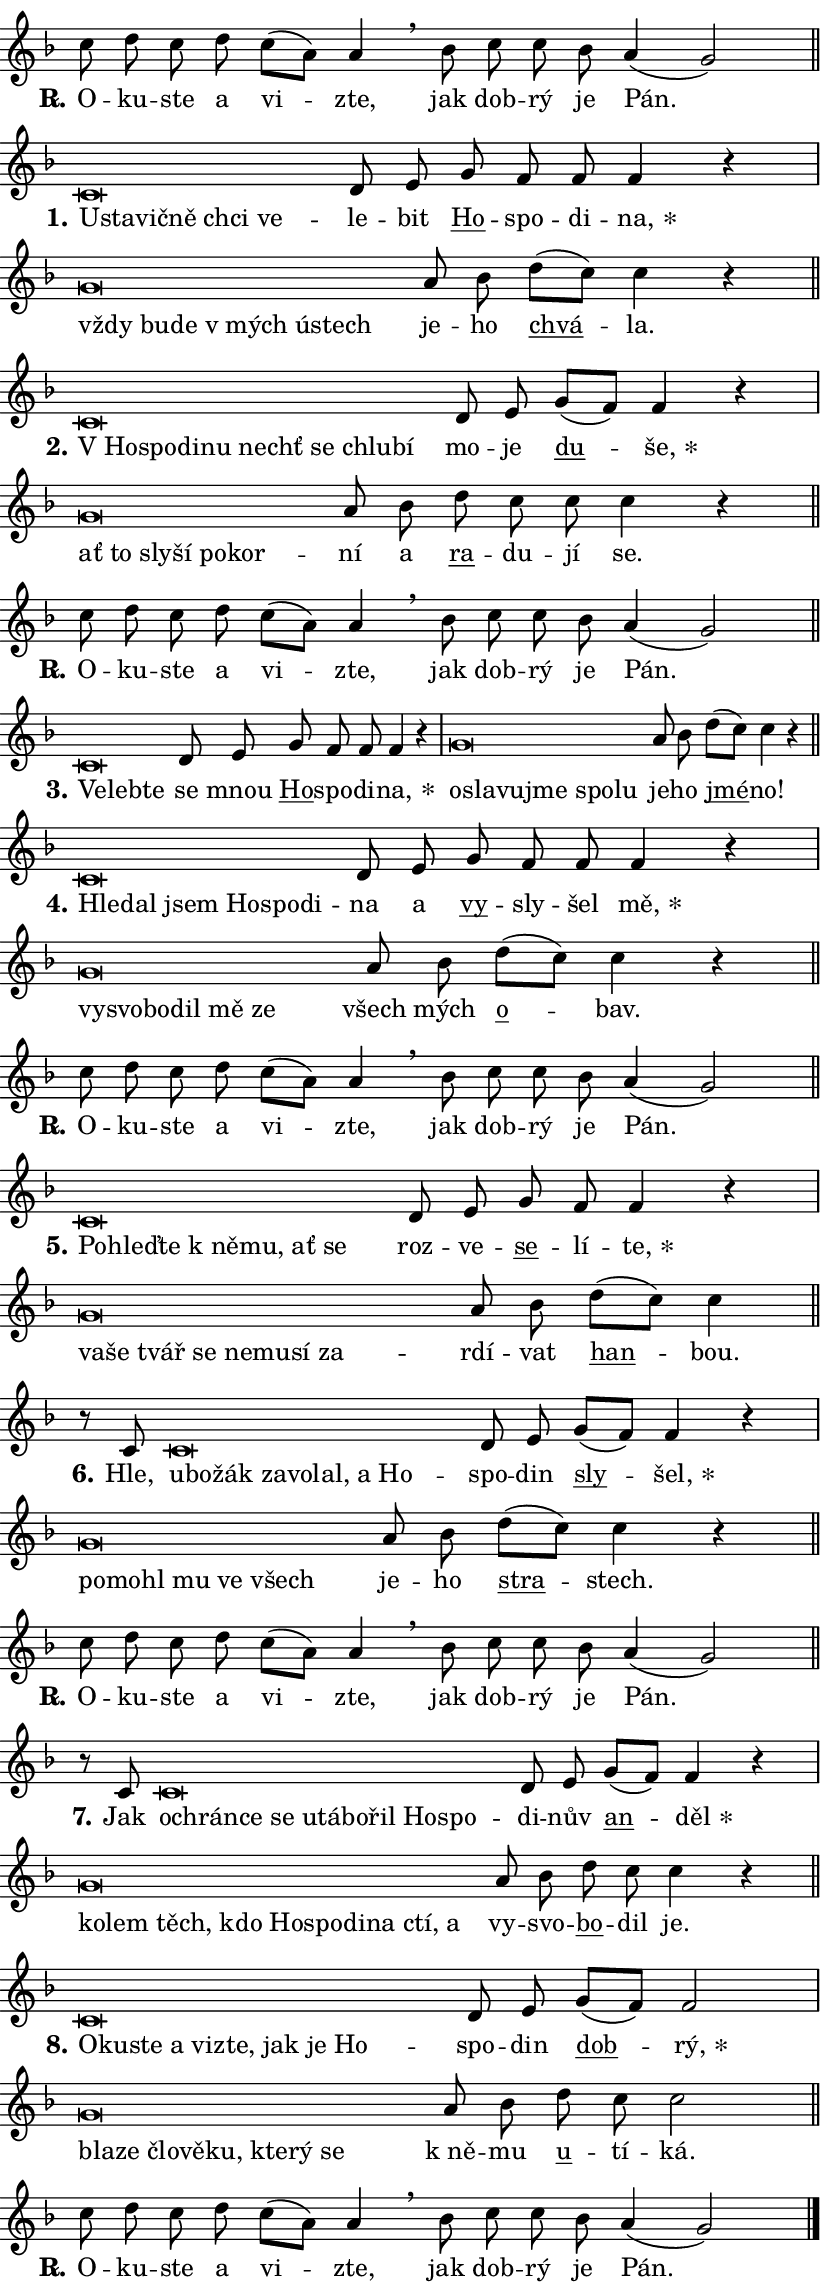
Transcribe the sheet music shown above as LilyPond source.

\version "2.24.0"
\header { tagline = "" }
\paper {
  indent = 0\cm
  top-margin = 0\cm
  right-margin = 0.13\cm % to fit lyric hyphens
  bottom-margin = 0\cm
  left-margin = 0\cm
  paper-width = 14\cm
  page-breaking = #ly:one-page-breaking
  system-system-spacing.basic-distance = #11
  score-system-spacing.basic-distance = #11
  ragged-last = ##f
}


%% Author: Thomas Morley
%% https://lists.gnu.org/archive/html/lilypond-user/2020-05/msg00002.html
#(define (line-position grob)
"Returns position of @var[grob} in current system:
   @code{'start}, if at first time-step
   @code{'end}, if at last time-step
   @code{'middle} otherwise
"
  (let* ((col (ly:item-get-column grob))
         (ln (ly:grob-object col 'left-neighbor))
         (rn (ly:grob-object col 'right-neighbor))
         (col-to-check-left (if (ly:grob? ln) ln col))
         (col-to-check-right (if (ly:grob? rn) rn col))
         (break-dir-left
           (and
             (ly:grob-property col-to-check-left 'non-musical #f)
             (ly:item-break-dir col-to-check-left)))
         (break-dir-right
           (and
             (ly:grob-property col-to-check-right 'non-musical #f)
             (ly:item-break-dir col-to-check-right))))
        (cond ((eqv? 1 break-dir-left) 'start)
              ((eqv? -1 break-dir-right) 'end)
              (else 'middle))))

#(define (tranparent-at-line-position vctor)
  (lambda (grob)
  "Relying on @code{line-position} select the relevant enry from @var{vctor}.
Used to determine transparency,"
    (case (line-position grob)
      ((end) (not (vector-ref vctor 0)))
      ((middle) (not (vector-ref vctor 1)))
      ((start) (not (vector-ref vctor 2))))))

noteHeadBreakVisibility =
#(define-music-function (break-visibility)(vector?)
"Makes @code{NoteHead}s transparent relying on @var{break-visibility}"
#{
  \override NoteHead.transparent =
    #(tranparent-at-line-position break-visibility)
#})

#(define delete-ledgers-for-transparent-note-heads
  (lambda (grob)
    "Reads whether a @code{NoteHead} is transparent.
If so this @code{NoteHead} is removed from @code{'note-heads} from
@var{grob}, which is supposed to be @code{LedgerLineSpanner}.
As a result ledgers are not printed for this @code{NoteHead}"
    (let* ((nhds-array (ly:grob-object grob 'note-heads))
           (nhds-list
             (if (ly:grob-array? nhds-array)
                 (ly:grob-array->list nhds-array)
                 '()))
           ;; Relies on the transparent-property being done before
           ;; Staff.LedgerLineSpanner.after-line-breaking is executed.
           ;; This is fragile ...
           (to-keep
             (remove
               (lambda (nhd)
                 (ly:grob-property nhd 'transparent #f))
               nhds-list)))
      ;; TODO find a better method to iterate over grob-arrays, similiar
      ;; to filter/remove etc for lists
      ;; For now rebuilt from scratch
      (set! (ly:grob-object grob 'note-heads)  '())
      (for-each
        (lambda (nhd)
          (ly:pointer-group-interface::add-grob grob 'note-heads nhd))
        to-keep))))

squashNotes = {
  \override NoteHead.X-extent = #'(-0.2 . 0.2)
  \override NoteHead.Y-extent = #'(-0.75 . 0)
  \override NoteHead.stencil =
    #(lambda (grob)
       (let ((pos (ly:grob-property grob 'staff-position)))
         (begin
           (if (< pos -7) (display "ERROR: Lower brevis then expected\n") (display ""))
           (if (<= pos -6) ly:text-interface::print ly:note-head::print))))
}
unSquashNotes = {
  \revert NoteHead.X-extent
  \revert NoteHead.Y-extent
  \revert NoteHead.stencil
}

hideNotes = \noteHeadBreakVisibility #begin-of-line-visible
unHideNotes = \noteHeadBreakVisibility #all-visible

% work-around for resetting accidentals
% https://lilypond.org/doc/v2.23/Documentation/notation/displaying-rhythms#unmetered-music
cadenzaMeasure = {
  \cadenzaOff
  \partial 1024 s1024
  \cadenzaOn
}

#(define-markup-command (accent layout props text) (markup?)
  "Underline accented syllable"
  (interpret-markup layout props
    #{\markup \override #'(offset . 4.3) \underline { #text }#}))

responsum = \markup \concat {
  "R" \hspace #-1.05 \path #0.1 #'((moveto 0 0.07) (lineto 0.9 0.8)) \hspace #0.05 "."
}

spaceSize = #0.6828661417322834 % exact space size for TeX Gyre Schola

\layout {
  \context {
    \Staff
    \remove "Time_signature_engraver"
    \override LedgerLineSpanner.after-line-breaking = #delete-ledgers-for-transparent-note-heads
  }
  \context {
    \Lyrics {
      \override LyricSpace.minimum-distance = \spaceSize
      \override LyricText.font-name = #"TeX Gyre Schola"
      \override LyricText.font-size = 1
      \override StanzaNumber.font-name = #"TeX Gyre Schola Bold"
      \override StanzaNumber.font-size = 1
    }
  }
  \context {
    \Score 
    \override NoteHead.text =
      #(lambda (grob) 
        (let ((pos (ly:grob-property grob 'staff-position)))
          #{\markup {
            \combine
              \halign #-0.55 \raise #(if (= pos -6) 0 0.5) \override #'(thickness . 2) \draw-line #'(3.2 . 0)
              \musicglyph "noteheads.sM1"
          }#}))
  }
}

% magnetic-lyrics.ily
%
%   written by
%     Jean Abou Samra <jean@abou-samra.fr>
%     Werner Lemberg <wl@gnu.org>
%
%   adapted by
%     Jiri Hon <jiri.hon@gmail.com>
%
% Version 2022-Apr-15

% https://www.mail-archive.com/lilypond-user@gnu.org/msg149350.html

#(define (Left_hyphen_pointer_engraver context)
   "Collect syllable-hyphen-syllable occurrences in lyrics and store
them in properties.  This engraver only looks to the left.  For
example, if the lyrics input is @code{foo -- bar}, it does the
following.

@itemize @bullet
@item
Set the @code{text} property of the @code{LyricHyphen} grob between
@q{foo} and @q{bar} to @code{foo}.

@item
Set the @code{left-hyphen} property of the @code{LyricText} grob with
text @q{foo} to the @code{LyricHyphen} grob between @q{foo} and
@q{bar}.
@end itemize

Use this auxiliary engraver in combination with the
@code{lyric-@/text::@/apply-@/magnetic-@/offset!} hook."
   (let ((hyphen #f)
         (text #f))
     (make-engraver
      (acknowledgers
       ((lyric-syllable-interface engraver grob source-engraver)
        (set! text grob)))
      (end-acknowledgers
       ((lyric-hyphen-interface engraver grob source-engraver)
        ;(when (not (grob::has-interface grob 'lyric-space-interface))
          (set! hyphen grob)));)
      ((stop-translation-timestep engraver)
       (when (and text hyphen)
         (ly:grob-set-object! text 'left-hyphen hyphen))
       (set! text #f)
       (set! hyphen #f)))))

#(define (lyric-text::apply-magnetic-offset! grob)
   "If the space between two syllables is less than the value in
property @code{LyricText@/.details@/.squash-threshold}, move the right
syllable to the left so that it gets concatenated with the left
syllable.

Use this function as a hook for
@code{LyricText@/.after-@/line-@/breaking} if the
@code{Left_@/hyphen_@/pointer_@/engraver} is active."
   (let ((hyphen (ly:grob-object grob 'left-hyphen #f)))
     (when hyphen
       (let ((left-text (ly:spanner-bound hyphen LEFT)))
         (when (grob::has-interface left-text 'lyric-syllable-interface)
           (let* ((common (ly:grob-common-refpoint grob left-text X))
                  (this-x-ext (ly:grob-extent grob common X))
                  (left-x-ext
                   (begin
                     ;; Trigger magnetism for left-text.
                     (ly:grob-property left-text 'after-line-breaking)
                     (ly:grob-extent left-text common X)))
                  ;; `delta` is the gap width between two syllables.
                  (delta (- (interval-start this-x-ext)
                            (interval-end left-x-ext)))
                  (details (ly:grob-property grob 'details))
                  (threshold (assoc-get 'squash-threshold details 0.2)))
             (when (< delta threshold)
               (let* (;; We have to manipulate the input text so that
                      ;; ligatures crossing syllable boundaries are not
                      ;; disabled.  For languages based on the Latin
                      ;; script this is essentially a beautification.
                      ;; However, for non-Western scripts it can be a
                      ;; necessity.
                      (lt (ly:grob-property left-text 'text))
                      (rt (ly:grob-property grob 'text))
                      (is-space (grob::has-interface hyphen 'lyric-space-interface))
                      (space (if is-space " " ""))
                      (extra-delta (if is-space spaceSize 0))
                      ;; Append new syllable.
                      (ltrt-space (if (and (string? lt) (string? rt))
                                (string-append lt space rt)
                                (make-concat-markup (list lt space rt))))
                      ;; Right-align `ltrt` to the right side.
                      (ltrt-space-markup (grob-interpret-markup
                               grob
                               (make-translate-markup
                                (cons (interval-length this-x-ext) 0)
                                (make-right-align-markup ltrt-space)))))
                 (begin
                   ;; Don't print `left-text`.
                   (ly:grob-set-property! left-text 'stencil #f)
                   ;; Set text and stencil (which holds all collected
                   ;; syllables so far) and shift it to the left.
                   (ly:grob-set-property! grob 'text ltrt-space)
                   (ly:grob-set-property! grob 'stencil ltrt-space-markup)
                   (ly:grob-translate-axis! grob (- (- delta extra-delta)) X))))))))))


#(define (lyric-hyphen::displace-bounds-first grob)
   ;; Make very sure this callback isn't triggered too early.
   (let ((left (ly:spanner-bound grob LEFT))
         (right (ly:spanner-bound grob RIGHT)))
     (ly:grob-property left 'after-line-breaking)
     (ly:grob-property right 'after-line-breaking)
     (ly:lyric-hyphen::print grob)))

squashThreshold = #0.4

\layout {
  \context {
    \Lyrics
    \consists #Left_hyphen_pointer_engraver
    \override LyricText.after-line-breaking =
      #lyric-text::apply-magnetic-offset!
    \override LyricHyphen.stencil = #lyric-hyphen::displace-bounds-first
    \override LyricText.details.squash-threshold = \squashThreshold
    \override LyricHyphen.minimum-distance = 0
    \override LyricHyphen.minimum-length = \squashThreshold
  }
}

squashText = \override LyricText.details.squash-threshold = 9999
unSquashText = \override LyricText.details.squash-threshold = \squashThreshold

leftText = \override LyricText.self-alignment-X = #LEFT
unLeftText = \revert LyricText.self-alignment-X

starOffset = #(lambda (grob) 
                (let ((x_offset (ly:self-alignment-interface::aligned-on-x-parent grob)))
                  (if (= x_offset 0) 0 (+ x_offset 1.2))))

star = #(define-music-function (syllable)(string?)
"Append star separator at the end of a syllable"
#{
  \once \override LyricText.X-offset = #starOffset
  \lyricmode { \markup {
    #syllable
    \override #'((font-name . "TeX Gyre Schola Bold")) \hspace #0.2 \lower #0.65 \larger "*"
  } }
#})

starAccent = #(define-music-function (syllable)(string?)
"Append star separator at the end of a syllable and make accent"
#{
  \once \override LyricText.X-offset = #starOffset
  \lyricmode { \markup {
    \accent #syllable
    \override #'((font-name . "TeX Gyre Schola Bold")) \hspace #0.2 \lower #0.65 \larger "*"
  } }
#})

breath = #(define-music-function (syllable)(string?)
"Append breathing indicator at the end of a syllable"
#{
  \lyricmode { \markup { #syllable "+" } }
#})

optionalBreath = #(define-music-function (syllable)(string?)
"Append optional breathing indicator at the end of a syllable"
#{
  \lyricmode { \markup { #syllable "(+)" } }
#})


\score {
    <<
        \new Voice = "melody" { \cadenzaOn \key f \major \relative { c''8 d c d c[( a)] a4 \breathe \bar "" bes8 c c bes a4( g2) \cadenzaMeasure \bar "||" \break } }
        \new Lyrics \lyricsto "melody" { \lyricmode { \set stanza = \responsum
O -- ku -- ste a vi -- zte, jak dob -- rý je Pán. } }
    >>
    \layout {}
}

\score {
    <<
        \new Voice = "melody" { \cadenzaOn \key f \major \relative { \squashNotes c'\breve*1/16 \hideNotes \breve*1/16 \bar "" \breve*1/16 \bar "" \breve*1/16 \bar "" \breve*1/16 \breve*1/16 \bar "" \unHideNotes \unSquashNotes d8 e \bar "" g f f f4 r \cadenzaMeasure \bar "|" \squashNotes g\breve*1/16 \hideNotes \breve*1/16 \bar "" \breve*1/16 \bar "" \breve*1/16 \bar "" \breve*1/16 \breve*1/16 \bar "" \unHideNotes \unSquashNotes a8 bes \bar "" d[( c)] c4 r \cadenzaMeasure \bar "||" \break } }
        \new Lyrics \lyricsto "melody" { \lyricmode { \set stanza = "1."
\leftText U -- \squashText sta -- vič -- ně chci ve -- \unLeftText \unSquashText le -- bit \markup \accent Ho -- spo -- di -- \star na, \leftText vždy \squashText bu -- de "v mých" ú -- stech \unLeftText \unSquashText je -- ho \markup \accent chvá -- la. } }
    >>
    \layout {}
}

\score {
    <<
        \new Voice = "melody" { \cadenzaOn \key f \major \relative { \squashNotes c'\breve*1/16 \hideNotes \breve*1/16 \bar "" \breve*1/16 \bar "" \breve*1/16 \bar "" \breve*1/16 \bar "" \breve*1/16 \bar "" \breve*1/16 \breve*1/16 \bar "" \unHideNotes \unSquashNotes d8 e \bar "" g[( f)] f4 r \cadenzaMeasure \bar "|" \squashNotes g\breve*1/16 \hideNotes \breve*1/16 \bar "" \breve*1/16 \bar "" \breve*1/16 \bar "" \breve*1/16 \breve*1/16 \bar "" \unHideNotes \unSquashNotes a8 bes \bar "" d c c c4 r \cadenzaMeasure \bar "||" \break } }
        \new Lyrics \lyricsto "melody" { \lyricmode { \set stanza = "2."
\leftText "V Ho" -- \squashText spo -- di -- nu nechť se chlu -- bí \unLeftText \unSquashText mo -- je \markup \accent du -- \star še, \leftText ať \squashText to sly -- ší po -- kor -- \unLeftText \unSquashText ní a \markup \accent ra -- du -- jí se. } }
    >>
    \layout {}
}

\score {
    <<
        \new Voice = "melody" { \cadenzaOn \key f \major \relative { c''8 d c d c[( a)] a4 \breathe \bar "" bes8 c c bes a4( g2) \cadenzaMeasure \bar "||" \break } }
        \new Lyrics \lyricsto "melody" { \lyricmode { \set stanza = \responsum
O -- ku -- ste a vi -- zte, jak dob -- rý je Pán. } }
    >>
    \layout {}
}

\score {
    <<
        \new Voice = "melody" { \cadenzaOn \key f \major \relative { \squashNotes c'\breve*1/16 \hideNotes \breve*1/16 \breve*1/16 \bar "" \unHideNotes \unSquashNotes d8 e \bar "" g f f f4 r \cadenzaMeasure \bar "|" \squashNotes g\breve*1/16 \hideNotes \breve*1/16 \bar "" \breve*1/16 \bar "" \breve*1/16 \bar "" \breve*1/16 \breve*1/16 \bar "" \unHideNotes \unSquashNotes a8 bes \bar "" d[( c)] c4 r \cadenzaMeasure \bar "||" \break } }
        \new Lyrics \lyricsto "melody" { \lyricmode { \set stanza = "3."
\leftText Ve -- \squashText leb -- te \unLeftText \unSquashText se mnou \markup \accent Ho -- spo -- di -- \star na, \leftText o -- \squashText sla -- vu -- jme spo -- lu \unLeftText \unSquashText je -- ho \markup \accent jmé -- no! } }
    >>
    \layout {}
}

\score {
    <<
        \new Voice = "melody" { \cadenzaOn \key f \major \relative { \squashNotes c'\breve*1/16 \hideNotes \breve*1/16 \bar "" \breve*1/16 \bar "" \breve*1/16 \bar "" \breve*1/16 \breve*1/16 \bar "" \unHideNotes \unSquashNotes d8 e \bar "" g f f f4 r \cadenzaMeasure \bar "|" \squashNotes g\breve*1/16 \hideNotes \breve*1/16 \bar "" \breve*1/16 \bar "" \breve*1/16 \bar "" \breve*1/16 \breve*1/16 \bar "" \unHideNotes \unSquashNotes a8 bes \bar "" d[( c)] c4 r \cadenzaMeasure \bar "||" \break } }
        \new Lyrics \lyricsto "melody" { \lyricmode { \set stanza = "4."
\leftText Hle -- \squashText dal jsem Ho -- spo -- di -- \unLeftText \unSquashText na a \markup \accent vy -- sly -- šel \star mě, \leftText vy -- \squashText svo -- bo -- dil mě ze \unLeftText \unSquashText všech mých \markup \accent o -- bav. } }
    >>
    \layout {}
}

\score {
    <<
        \new Voice = "melody" { \cadenzaOn \key f \major \relative { c''8 d c d c[( a)] a4 \breathe \bar "" bes8 c c bes a4( g2) \cadenzaMeasure \bar "||" \break } }
        \new Lyrics \lyricsto "melody" { \lyricmode { \set stanza = \responsum
O -- ku -- ste a vi -- zte, jak dob -- rý je Pán. } }
    >>
    \layout {}
}

\score {
    <<
        \new Voice = "melody" { \cadenzaOn \key f \major \relative { \squashNotes c'\breve*1/16 \hideNotes \breve*1/16 \bar "" \breve*1/16 \bar "" \breve*1/16 \bar "" \breve*1/16 \bar "" \breve*1/16 \breve*1/16 \bar "" \unHideNotes \unSquashNotes d8 e \bar "" g f f4 r \cadenzaMeasure \bar "|" \squashNotes g\breve*1/16 \hideNotes \breve*1/16 \bar "" \breve*1/16 \bar "" \breve*1/16 \bar "" \breve*1/16 \bar "" \breve*1/16 \bar "" \breve*1/16 \breve*1/16 \bar "" \unHideNotes \unSquashNotes a8 bes \bar "" d[( c)] c4 \cadenzaMeasure \bar "||" \break } }
        \new Lyrics \lyricsto "melody" { \lyricmode { \set stanza = "5."
\leftText Po -- \squashText hleď -- te "k ně" -- mu, ať se \unLeftText \unSquashText roz -- ve -- \markup \accent se -- lí -- \star te, \leftText va -- \squashText še tvář se ne -- mu -- sí za -- \unLeftText \unSquashText rdí -- vat \markup \accent han -- bou. } }
    >>
    \layout {}
}

\score {
    <<
        \new Voice = "melody" { \cadenzaOn \key f \major \relative { r8 c'8 \squashNotes c\breve*1/16 \hideNotes \breve*1/16 \bar "" \breve*1/16 \bar "" \breve*1/16 \bar "" \breve*1/16 \bar "" \breve*1/16 \bar "" \breve*1/16 \breve*1/16 \bar "" \unHideNotes \unSquashNotes d8 e \bar "" g[( f)] f4 r \cadenzaMeasure \bar "|" \squashNotes g\breve*1/16 \hideNotes \breve*1/16 \bar "" \breve*1/16 \bar "" \breve*1/16 \bar "" \breve*1/16 \breve*1/16 \bar "" \unHideNotes \unSquashNotes a8 bes \bar "" d[( c)] c4 r \cadenzaMeasure \bar "||" \break } }
        \new Lyrics \lyricsto "melody" { \lyricmode { \set stanza = "6."
Hle, \leftText u -- \squashText bo -- žák za -- vo -- lal, a Ho -- \unLeftText \unSquashText spo -- din \markup \accent sly -- \star šel, \leftText po -- \squashText mo -- hl mu ve všech \unLeftText \unSquashText je -- ho \markup \accent stra -- stech. } }
    >>
    \layout {}
}

\score {
    <<
        \new Voice = "melody" { \cadenzaOn \key f \major \relative { c''8 d c d c[( a)] a4 \breathe \bar "" bes8 c c bes a4( g2) \cadenzaMeasure \bar "||" \break } }
        \new Lyrics \lyricsto "melody" { \lyricmode { \set stanza = \responsum
O -- ku -- ste a vi -- zte, jak dob -- rý je Pán. } }
    >>
    \layout {}
}

\score {
    <<
        \new Voice = "melody" { \cadenzaOn \key f \major \relative { r8 c'8 \squashNotes c\breve*1/16 \hideNotes \breve*1/16 \bar "" \breve*1/16 \bar "" \breve*1/16 \bar "" \breve*1/16 \bar "" \breve*1/16 \bar "" \breve*1/16 \bar "" \breve*1/16 \bar "" \breve*1/16 \breve*1/16 \bar "" \unHideNotes \unSquashNotes d8 e \bar "" g[( f)] f4 r \cadenzaMeasure \bar "|" \squashNotes g\breve*1/16 \hideNotes \breve*1/16 \bar "" \breve*1/16 \bar "" \breve*1/16 \bar "" \breve*1/16 \bar "" \breve*1/16 \bar "" \breve*1/16 \bar "" \breve*1/16 \bar "" \breve*1/16 \breve*1/16 \bar "" \unHideNotes \unSquashNotes a8 bes \bar "" d c c4 r \cadenzaMeasure \bar "||" \break } }
        \new Lyrics \lyricsto "melody" { \lyricmode { \set stanza = "7."
Jak \leftText o -- \squashText chrán -- ce se u -- tá -- bo -- řil Ho -- spo -- \unLeftText \unSquashText di -- nův \markup \accent an -- \star děl \leftText ko -- \squashText lem těch, kdo Ho -- spo -- di -- na ctí, a \unLeftText \unSquashText vy -- svo -- \markup \accent bo -- dil je. } }
    >>
    \layout {}
}

\score {
    <<
        \new Voice = "melody" { \cadenzaOn \key f \major \relative { \squashNotes c'\breve*1/16 \hideNotes \breve*1/16 \bar "" \breve*1/16 \bar "" \breve*1/16 \bar "" \breve*1/16 \bar "" \breve*1/16 \bar "" \breve*1/16 \bar "" \breve*1/16 \breve*1/16 \bar "" \unHideNotes \unSquashNotes d8 e \bar "" g[( f)] f2 \cadenzaMeasure \bar "|" \squashNotes g\breve*1/16 \hideNotes \breve*1/16 \bar "" \breve*1/16 \bar "" \breve*1/16 \bar "" \breve*1/16 \bar "" \breve*1/16 \bar "" \breve*1/16 \breve*1/16 \bar "" \unHideNotes \unSquashNotes a8 bes \bar "" d c c2 \cadenzaMeasure \bar "||" \break } }
        \new Lyrics \lyricsto "melody" { \lyricmode { \set stanza = "8."
\leftText O -- \squashText ku -- ste a vi -- zte, jak je Ho -- \unLeftText \unSquashText spo -- din \markup \accent dob -- \star rý, \leftText bla -- \squashText ze člo -- vě -- ku, kte -- rý se \unLeftText \unSquashText "k ně" -- mu \markup \accent u -- tí -- ká. } }
    >>
    \layout {}
}

\score {
    <<
        \new Voice = "melody" { \cadenzaOn \key f \major \relative { c''8 d c d c[( a)] a4 \breathe \bar "" bes8 c c bes a4( g2) \cadenzaMeasure \bar "||" \break } \bar "|." }
        \new Lyrics \lyricsto "melody" { \lyricmode { \set stanza = \responsum
O -- ku -- ste a vi -- zte, jak dob -- rý je Pán. } }
    >>
    \layout {}
}
